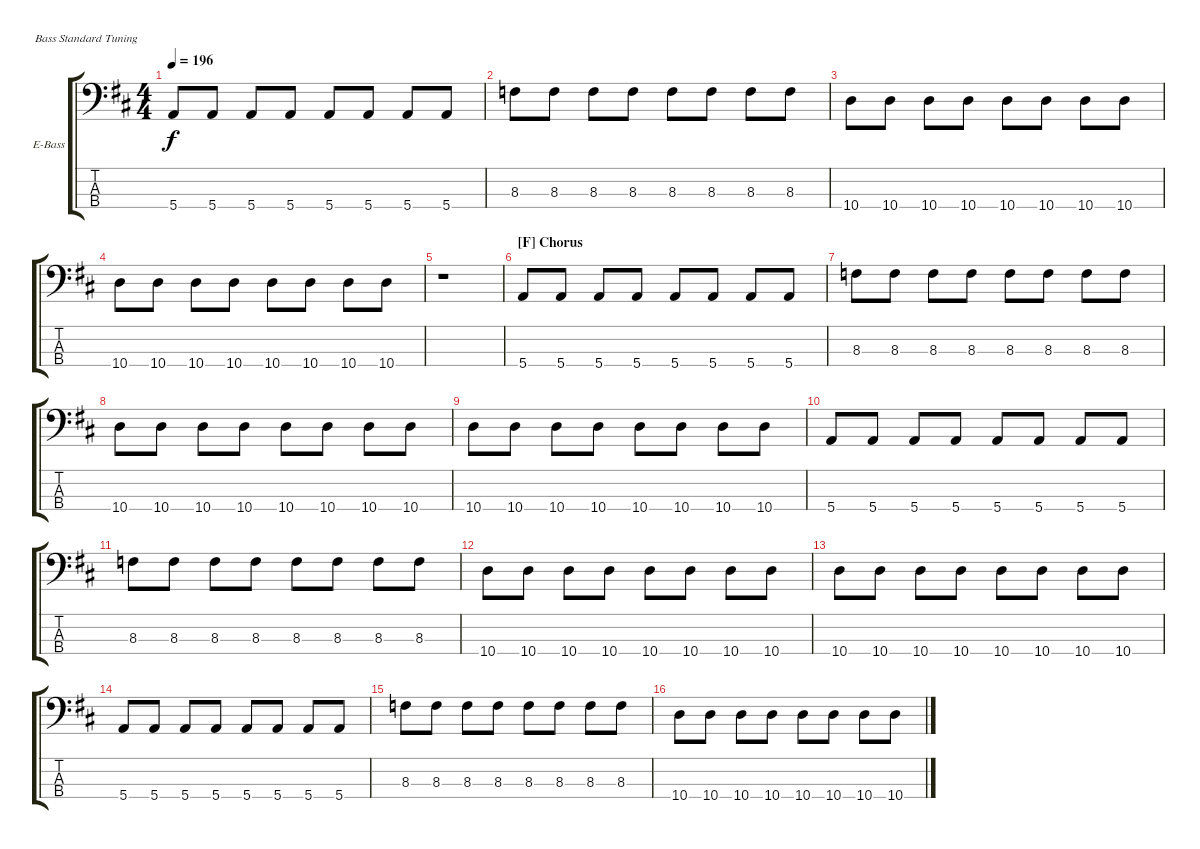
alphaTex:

\defaultSystemsLayout 4
\bracketExtendMode groupsimilarinstruments
\firstSystemTrackNameOrientation horizontal
\otherSystemsTrackNameOrientation horizontal
\track ("Electric Bass" "E-Bass") {instrument electricbassfinger}
\staff {score tabs}
\tuning (G2 D2 A1 E1)
\ts (4 4)
\tempo 196
\clef f4
\ks d
5.4.8{dy f} 5.4.8 5.4.8 5.4.8 5.4.8 5.4.8 5.4.8 5.4.8 |
8.3.8 8.3.8 8.3.8 8.3.8 8.3.8 8.3.8 8.3.8 8.3.8 |
10.4.8 10.4.8 10.4.8 10.4.8 10.4.8 10.4.8 10.4.8 10.4.8 |
10.4.8 10.4.8 10.4.8 10.4.8 10.4.8 10.4.8 10.4.8 10.4.8 |
r.1 |
\section ("F" "Chorus")
5.4.8 5.4.8 5.4.8 5.4.8 5.4.8 5.4.8 5.4.8 5.4.8 |
8.3.8 8.3.8 8.3.8 8.3.8 8.3.8 8.3.8 8.3.8 8.3.8 |
10.4.8 10.4.8 10.4.8 10.4.8 10.4.8 10.4.8 10.4.8 10.4.8 |
10.4.8 10.4.8 10.4.8 10.4.8 10.4.8 10.4.8 10.4.8 10.4.8 |
5.4.8 5.4.8 5.4.8 5.4.8 5.4.8 5.4.8 5.4.8 5.4.8 |
8.3.8 8.3.8 8.3.8 8.3.8 8.3.8 8.3.8 8.3.8 8.3.8 |
10.4.8 10.4.8 10.4.8 10.4.8 10.4.8 10.4.8 10.4.8 10.4.8 |
10.4.8 10.4.8 10.4.8 10.4.8 10.4.8 10.4.8 10.4.8 10.4.8 |
5.4.8 5.4.8 5.4.8 5.4.8 5.4.8 5.4.8 5.4.8 5.4.8 |
8.3.8 8.3.8 8.3.8 8.3.8 8.3.8 8.3.8 8.3.8 8.3.8 |
10.4.8 10.4.8 10.4.8 10.4.8 10.4.8 10.4.8 10.4.8 10.4.8
